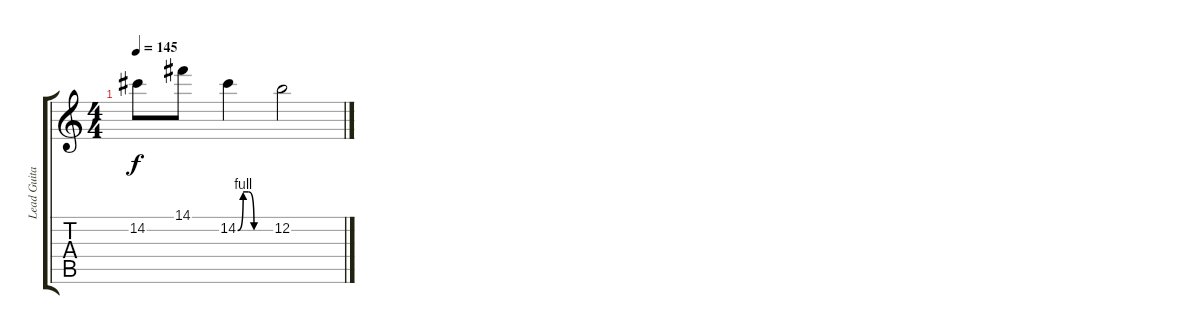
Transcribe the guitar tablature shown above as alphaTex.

\track ("Lead Guitar" "Lead Guita") {instrument distortionguitar}
\staff {score tabs}
\tuning (E4 B3 G3 D3 A2 E2) {hide}
\ts (4 4)
\tempo 145
\clef g2
\ks c
14.2{t}.8{dy f} 14.1.8 14.2{be (custom 0 0 10 4 20 4 30 0 60 0)}.4 12.2.2
